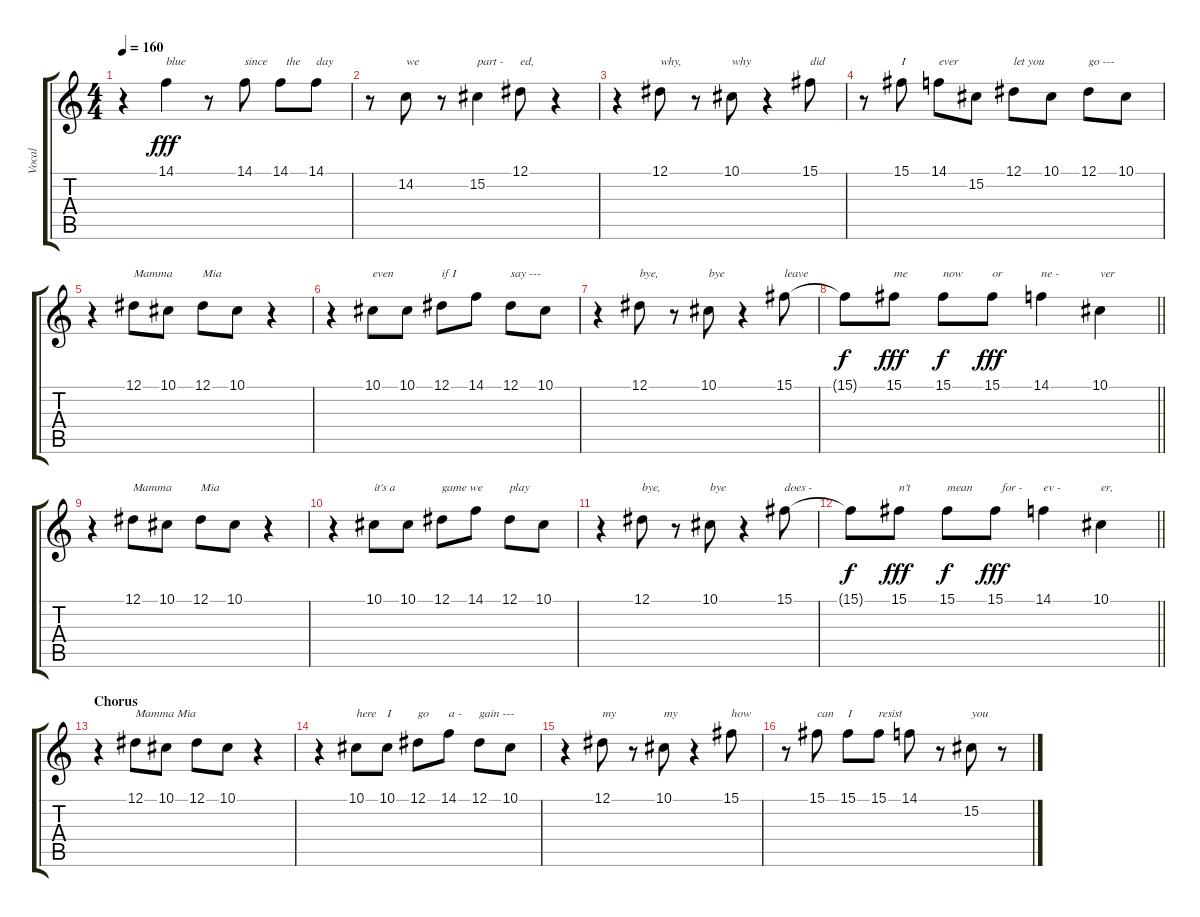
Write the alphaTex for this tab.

\track ("Vocal" "Vocal") {instrument honkytonkpiano}
\staff {score tabs}
\tuning (Eb4 Bb3 Gb3 Db3 Ab2 Eb2) {hide}
\ts (4 4)
\tempo 160
\clef g2
\ks c
r.4{dy fff} 14.1.4{txt "blue"} r.8 14.1.8{txt "since"} 14.1.8{txt "  the "} 14.1.8{txt "day"} |
r.8 14.2.8{txt "we"} r.8 15.2.4{txt "part -"} 12.1.8{txt "ed,"} r.4 |
r.4 12.1.8{txt "why,"} r.8 10.1.8{txt "why"} r.4 15.1.8{txt "did"} |
r.8 15.1.8{txt "I"} 14.1.8{txt "ever"} 15.2.8 12.1.8{txt "let you"} 10.1.8 12.1.8{txt "go ---"} 10.1.8 |
r.4 12.1.8{txt "Mamma"} 10.1.8 12.1.8{txt "Mia"} 10.1.8 r.4 |
r.4 10.1.8{txt "even"} 10.1.8 12.1.8{txt "if I"} 14.1.8 12.1.8{txt "say ---"} 10.1.8 |
r.4 12.1.8{txt "bye,"} r.8 10.1.8{txt "bye"} r.4 15.1.8{txt "leave"} |
\barLineRight lightlight
15.1{t}.8{txt " " dy f} 15.1.8{txt "me" dy fff} 15.1.8{txt "now" dy f} 15.1.8{txt "or" dy fff} 14.1.4{txt "ne -"} 10.1.4{txt "ver"} |
r.4 12.1.8{txt "Mamma"} 10.1.8 12.1.8{txt "Mia"} 10.1.8 r.4 |
r.4 10.1.8{txt "it's a"} 10.1.8 12.1.8{txt "game we"} 14.1.8 12.1.8{txt "play"} 10.1.8 |
r.4 12.1.8{txt "bye,"} r.8 10.1.8{txt "bye"} r.4 15.1.8{txt "does -"} |
\barLineRight lightlight
15.1{t}.8{txt " " dy f} 15.1.8{txt "n't" dy fff} 15.1.8{txt "mean" dy f} 15.1.8{txt "  for -" dy fff} 14.1.4{txt "ev -"} 10.1.4{txt "er,"} |
\section ("" "Chorus")
r.4 12.1.8{txt "Mamma Mia"} 10.1.8 12.1.8 10.1.8 r.4 |
r.4 10.1.8{txt "here"} 10.1.8{txt "I"} 12.1.8{txt "go"} 14.1.8{txt "a -"} 12.1.8{txt "gain ---"} 10.1.8 |
r.4 12.1.8{txt "my"} r.8 10.1.8{txt "my"} r.4 15.1.8{txt "how"} |
r.8 15.1.8{txt "can"} 15.1.8{txt "I"} 15.1.8{txt "resist"} 14.1.8 r.8 15.2.8{txt "you"} r.8
